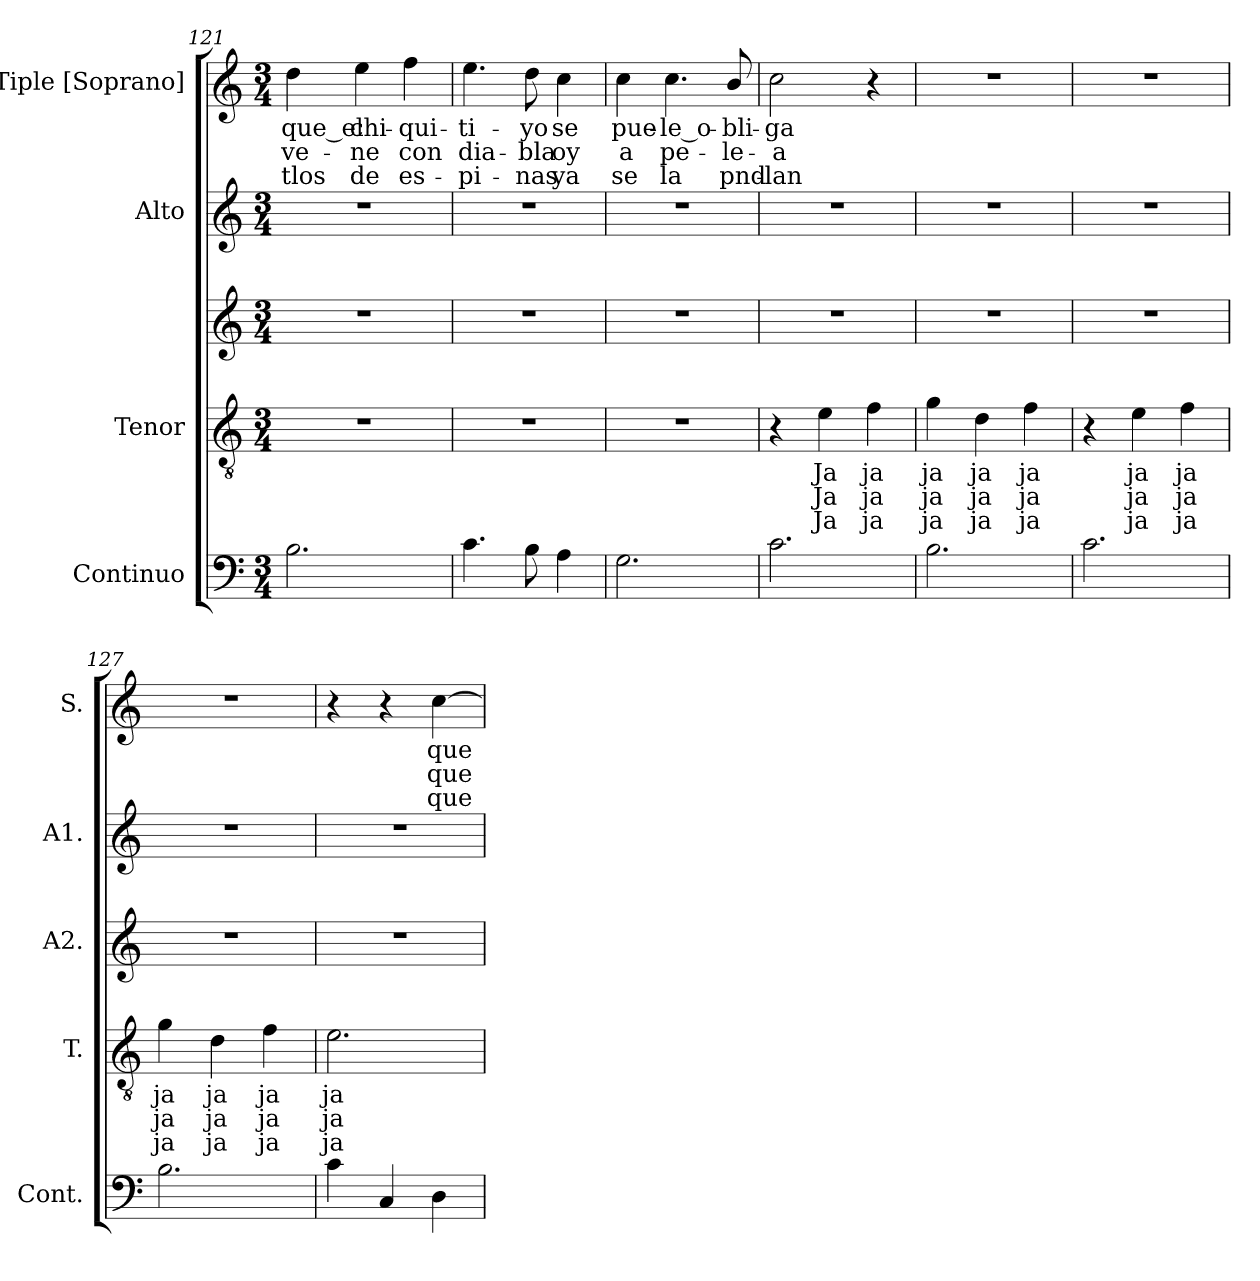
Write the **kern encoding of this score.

**kern	**kern	**text	**text	**text	**kern	**kern	**kern	**text	**text	**text
*part5	*part4	*part4	*part4	*part4	*part3	*part2	*part1	*part1	*part1	*part1
*staff5	*staff4	*staff4	*staff4	*staff4	*staff3	*staff2	*staff1	*staff1	*staff1	*staff1
*I"Continuo	*I"Tenor	*	*	*	*I""Tenor"  [Alto 2]	*I"Alto	*I"Tiple [Soprano]	*	*	*
*I'Cont.	*I'T.	*	*	*	*I'A2.	*I'A1.	*I'S.	*	*	*
*clefF4	*clefGv2	*	*	*	*clefG2	*clefG2	*clefG2	*	*	*
*	*ITrd7c12	*	*	*	*	*	*	*	*	*
*k[]	*k[]	*	*	*	*k[]	*k[]	*k[]	*	*	*
*C:	*C:	*	*	*	*C:	*C:	*C:	*	*	*
*M3/4	*M3/4	*	*	*	*M3/4	*M3/4	*M3/4	*	*	*
=121	=121	=121	=121	=121	=121	=121	=121	=121	=121	=121
!	!LO:N:vis=1	!	!	!	!LO:N:vis=1	!LO:N:vis=1	!	!	!	!
!	!	!	!	!	!	!	!	!LO:LY:b:color=#000000	!LO:LY:b:color=#000000	!LO:LY:b:color=#000000
2.Bi\	2.r	.	.	.	2.r	2.r	4ddi\	que_el	ve-	-tlos
!	!	!	!	!	!	!	!	!LO:LY:b:color=#000000	!LO:LY:b:color=#000000	!LO:LY:b:color=#000000
.	.	.	.	.	.	.	4eei\	chi-	-ne	de
!	!	!	!	!	!	!	!	!LO:LY:b:color=#000000	!LO:LY:b:color=#000000	!LO:LY:b:color=#000000
.	.	.	.	.	.	.	4ffi\	-qui-	con	es-
=122	=122	=122	=122	=122	=122	=122	=122	=122	=122	=122
!	!LO:N:vis=1	!	!	!	!LO:N:vis=1	!LO:N:vis=1	!	!	!	!
!	!	!	!	!	!	!	!	!LO:LY:b:color=#000000	!LO:LY:b:color=#000000	!LO:LY:b:color=#000000
4.ci\	2.r	.	.	.	2.r	2.r	4.eei\	-ti-	dia-	-pi-
!	!	!	!	!	!	!	!	!LO:LY:b:color=#000000	!LO:LY:b:color=#000000	!LO:LY:b:color=#000000
8Bi\	.	.	.	.	.	.	8ddi\	-yo	-bla	-nas
!	!	!	!	!	!	!	!	!LO:LY:b:color=#000000	!LO:LY:b:color=#000000	!LO:LY:b:color=#000000
4Ai\	.	.	.	.	.	.	4cci\	se	oy	ya
!!LO:LB:g=z
=123	=123	=123	=123	=123	=123	=123	=123	=123	=123	=123
!	!LO:N:vis=1	!	!	!	!LO:N:vis=1	!LO:N:vis=1	!	!	!	!
!	!	!	!	!	!	!	!	!LO:LY:b:color=#000000	!LO:LY:b:color=#000000	!LO:LY:b:color=#000000
2.Gi\	2.r	.	.	.	2.r	2.r	4cci\	pue-	a	se
!	!	!	!	!	!	!	!	!LO:LY:b:color=#000000	!LO:LY:b:color=#000000	!LO:LY:b:color=#000000
.	.	.	.	.	.	.	4.cci\	-le_o-	pe-	la
!	!	!	!	!	!	!	!	!LO:LY:b:color=#000000	!LO:LY:b:color=#000000	!LO:LY:b:color=#000000
.	.	.	.	.	.	.	8bi/	-bli-	-le-	pnd-
=124	=124	=124	=124	=124	=124	=124	=124	=124	=124	=124
!	!	!	!	!	!LO:N:vis=1	!LO:N:vis=1	!	!	!	!
!	!	!	!	!	!	!	!	!LO:LY:b:color=#000000	!LO:LY:b:color=#000000	!LO:LY:b:color=#000000
2.ci\	4r	.	.	.	2.r	2.r	2cci\	-ga	-a	-lan
!	!	!LO:LY:b:color=#000000	!LO:LY:b:color=#000000	!LO:LY:b:color=#000000	!	!	!	!	!	!
.	4Ei\	Ja	Ja	Ja	.	.	.	.	.	.
!	!	!LO:LY:b:color=#000000	!LO:LY:b:color=#000000	!LO:LY:b:color=#000000	!	!	!	!	!	!
.	4Fi\	ja	ja	ja	.	.	4r	.	.	.
=125	=125	=125	=125	=125	=125	=125	=125	=125	=125	=125
!	!	!LO:LY:b:color=#000000	!LO:LY:b:color=#000000	!LO:LY:b:color=#000000	!LO:N:vis=1	!LO:N:vis=1	!LO:N:vis=1	!	!	!
2.Bi\	4Gi\	ja	ja	ja	2.r	2.r	2.r	.	.	.
!	!	!LO:LY:b:color=#000000	!LO:LY:b:color=#000000	!LO:LY:b:color=#000000	!	!	!	!	!	!
.	4Di\	ja	ja	ja	.	.	.	.	.	.
!	!	!LO:LY:b:color=#000000	!LO:LY:b:color=#000000	!LO:LY:b:color=#000000	!	!	!	!	!	!
.	4Fi\	ja	ja	ja	.	.	.	.	.	.
=126	=126	=126	=126	=126	=126	=126	=126	=126	=126	=126
!	!	!	!	!	!LO:N:vis=1	!LO:N:vis=1	!LO:N:vis=1	!	!	!
2.ci\	4r	.	.	.	2.r	2.r	2.r	.	.	.
!	!	!LO:LY:b:color=#000000	!LO:LY:b:color=#000000	!LO:LY:b:color=#000000	!	!	!	!	!	!
.	4Ei\	ja	ja	ja	.	.	.	.	.	.
!	!	!LO:LY:b:color=#000000	!LO:LY:b:color=#000000	!LO:LY:b:color=#000000	!	!	!	!	!	!
.	4Fi\	ja	ja	ja	.	.	.	.	.	.
=127	=127	=127	=127	=127	=127	=127	=127	=127	=127	=127
!	!	!LO:LY:b:color=#000000	!LO:LY:b:color=#000000	!LO:LY:b:color=#000000	!LO:N:vis=1	!LO:N:vis=1	!LO:N:vis=1	!	!	!
2.Bi\	4Gi\	ja	ja	ja	2.r	2.r	2.r	.	.	.
!	!	!LO:LY:b:color=#000000	!LO:LY:b:color=#000000	!LO:LY:b:color=#000000	!	!	!	!	!	!
.	4Di\	ja	ja	ja	.	.	.	.	.	.
!	!	!LO:LY:b:color=#000000	!LO:LY:b:color=#000000	!LO:LY:b:color=#000000	!	!	!	!	!	!
.	4Fi\	ja	ja	ja	.	.	.	.	.	.
=128	=128	=128	=128	=128	=128	=128	=128	=128	=128	=128
!	!	!LO:LY:b:color=#000000	!LO:LY:b:color=#000000	!LO:LY:b:color=#000000	!LO:N:vis=1	!LO:N:vis=1	!	!	!	!
4ci\	2.Ei\	ja	ja	ja	2.r	2.r	4r	.	.	.
4Ci/	.	.	.	.	.	.	4r	.	.	.
!	!	!	!	!	!	!	!	!LO:LY:b:color=#000000	!LO:LY:b:color=#000000	!LO:LY:b:color=#000000
4Di\	.	.	.	.	.	.	[4cci\	que	que	que
=	=	=	=	=	=	=	=	=	=	=
*-	*-	*-	*-	*-	*-	*-	*-	*-	*-	*-
